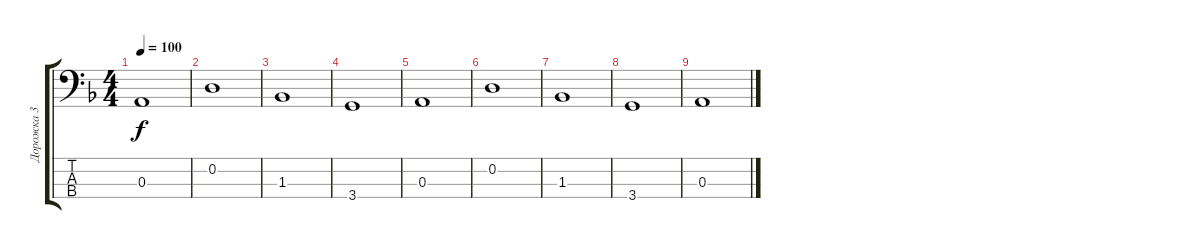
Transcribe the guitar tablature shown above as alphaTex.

\track ("Дорожка 3" "Дорожка 3") {instrument electricbassfinger}
\staff {score tabs}
\tuning (G2 D2 A1 E1) {hide}
\ts (4 4)
\tempo 100
\clef f4
\ks f
0.3.1{dy f} |
0.2.1 |
1.3.1 |
3.4.1 |
0.3.1 |
0.2.1 |
1.3.1 |
3.4.1 |
0.3.1
